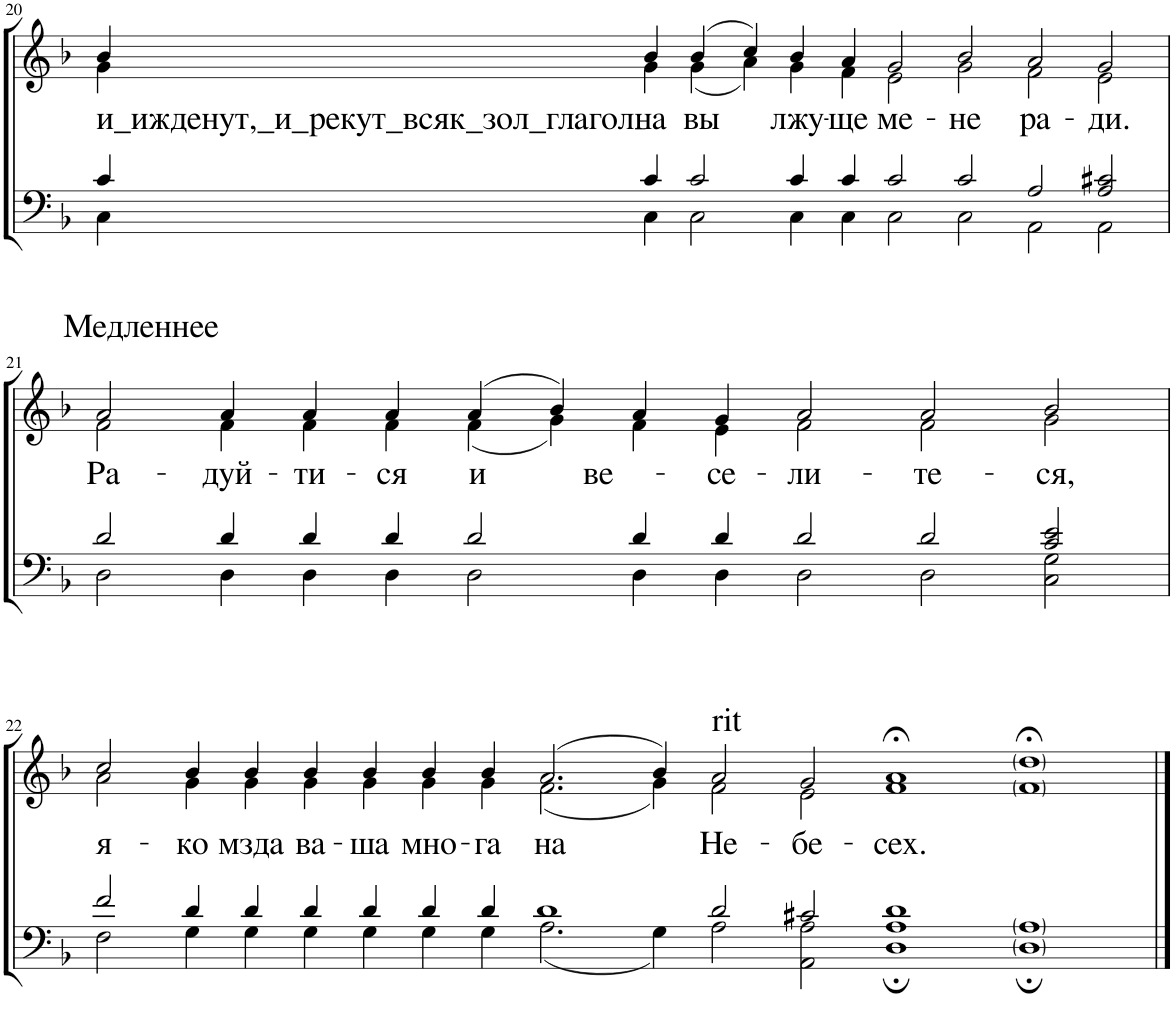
**kern	**kern	**text
*part2	*part1	*part1
*staff2	*staff1	*staff1
*I"T Б	*I"C A	*
!!LO:PB:g=z
*clefF4	*clefG2	*
*k[b-]	*k[b-]	*
*M14/4	*M14/4	*
=20	=20	=20
*^	*^	*
!	!	!	!	!LO:LY:b
4c/	4C\	4b-/	4g\	и_ижденут,_и_рекут_всяк_зол_глагол
!	!	!	!	!LO:LY:b
4c/	4C\	4b-/	4g\	на
!	!	!	!	!LO:LY:b
2c/	2C\	(4b-/	(4g\	вы
.	.	4cc/)	4a\)	.
!	!	!	!	!LO:LY:b
4c/	4C\	4b-/	4g\	лжу-
!	!	!	!	!LO:LY:b
4c/	4C\	4a/	4f\	-ще
!	!	!	!	!LO:LY:b
2c/	2C\	2g/	2e\	ме-
!	!	!	!	!LO:LY:b
2c/	2C\	2b-/	2g\	-не
!	!	!	!	!LO:LY:b
2A/	2AA\	2a/	2f\	ра-
!	!	!	!	!LO:LY:b
2A/ 2c#X/	2AA\	2g/	2e\	-ди.
!!LO:LB:g=z	!!
=21	=21	=21	=21	=21
*M15/4	*	*M15/4	*	*
!	!	!LO:TX:a:t=Медленнее	!	!
!	!	!	!	!LO:LY:b
2d/	2D\	2a/	2f\	Ра-
!	!	!	!	!LO:LY:b
4d/	4D\	4a/	4f\	-дуй-
!	!	!	!	!LO:LY:b
4d/	4D\	4a/	4f\	-ти-
!	!	!	!	!LO:LY:b
4d/	4D\	4a/	4f\	-ся
!	!	!	!	!LO:LY:b
2d/	2D\	(4a/	(4f\	и
!	!	!	!	!LO:LY:b
.	.	4b-/)	4g\)	ве-
4d/	4D\	4a/	4f\	.
!	!	!	!	!LO:LY:b
4d/	4D\	4g/	4e\	се-
!	!	!	!	!LO:LY:b
2d/	2D\	2a/	2f\	-ли-
!	!	!	!	!LO:LY:b
2d/	2D\	2a/	2f\	-те-
!	!	!	!	!LO:LY:b
2c/ 2e/	2C\ 2G\	2b-/	2g\	-ся,
!!LO:LB:g=z	!!
=22	=22	=22	=22	=22
*M24/4	*	*M24/4	*	*
!	!	!	!	!LO:LY:b
2f/	2F\	2cc/	2a\	я-
!	!	!	!	!LO:LY:b
4d/	4G\	4b-/	4g\	-ко
!	!	!	!	!LO:LY:b
4d/	4G\	4b-/	4g\	мзда
!	!	!	!	!LO:LY:b
4d/	4G\	4b-/	4g\	ва-
!	!	!	!	!LO:LY:b
4d/	4G\	4b-/	4g\	-ша
!	!	!	!	!LO:LY:b
4d/	4G\	4b-/	4g\	мно-
!	!	!	!	!LO:LY:b
4d/	4G\	4b-/	4g\	-га
!	!	!	!	!LO:LY:b
1d	(2.A\	(2.a/	(2.f\	на
.	4G\)	4b-/)	4g\)	.
!	!	!LO:TX:a:t=rit	!	!
!	!	!	!	!LO:LY:b
2d/	2A\	2a/	2f\	-Не-
!	!	!	!	!LO:LY:b
2c#X/	2AA\ 2A\	2g/	2e\	-бе-
!	!	!	!	!LO:LY:b
1A 1d	1D;	1a;<	1f	-сех.
1A	1D;	1dd;<	1f	.
*v	*v	*	*	*
*	*v	*v	*
==	==	==
*-	*-	*-
